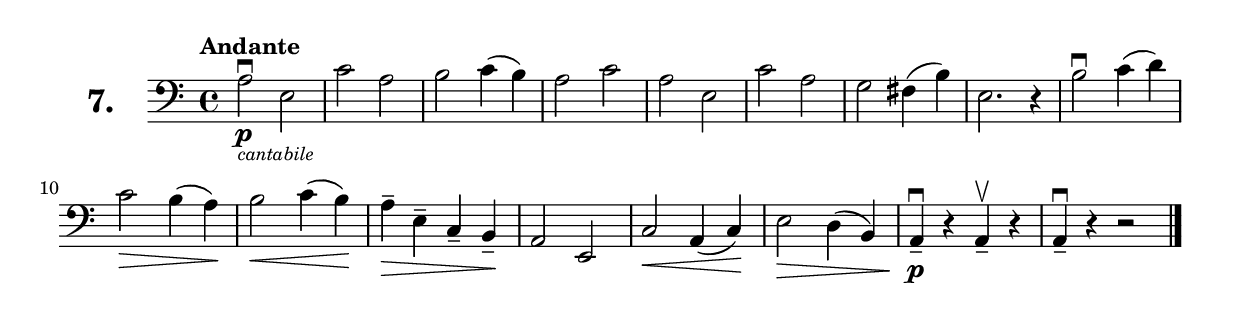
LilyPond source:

\version "2.18.2"

\score {
  \new StaffGroup = "" \with {
    instrumentName = \markup { \bold \huge { \larger "7." }}
  }
  <<
    \new Staff = "celloI" \with { midiInstrument = #"cello" }
    \relative c' {
      \clef bass
      \key c \major
      \time 4/4
      \tempo "Andante"

      a2\downbow\p_\markup \tiny \italic { "cantabile" }
      e                           | %01
      c' a                        | %02
      b c4( b)                    | %03
      a2 c                        | %04
      a e                         | %05
      c' a                        | %06
      g fis4( b)                  | %07
      e,2. r4                     | %08
      b'2\downbow c4( d)          | %09
      c2\> b4( a)\!               | %10
      b2\< c4( b)\!               | %11
      a--\> e-- c-- b--\!         | %12
      a2 e                        | %13
      c'2\< a4( c)\!              | %14
      e2\> d4( b)                 | %15
      a\downbow\p-- r a\upbow-- r | %16
      a\downbow-- r r2 \bar "|."  | %17

    }
  >>
  \layout {}
  \midi {}
  \header {
    composer = "Sebastian Lee"
  }
}
